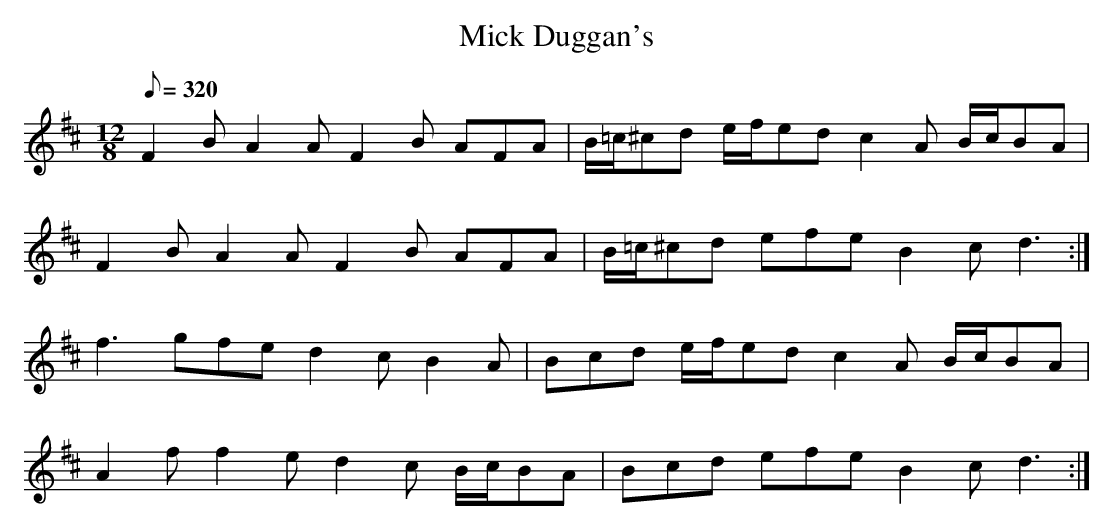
X:1
T: Mick Duggan's
L: 1/8
M: 12/8
Q: 320
K: D
F2B A2A F2B AFA|B/=c/^cd e/f/ed c2A B/c/BA|
F2B A2A F2B AFA|B/=c/^cd efe B2c d3 :|
f3 gfe d2c B2A|Bcd e/f/ed c2A B/c/BA|
A2f f2e d2c B/c/BA|Bcd efe B2c d3 :|
